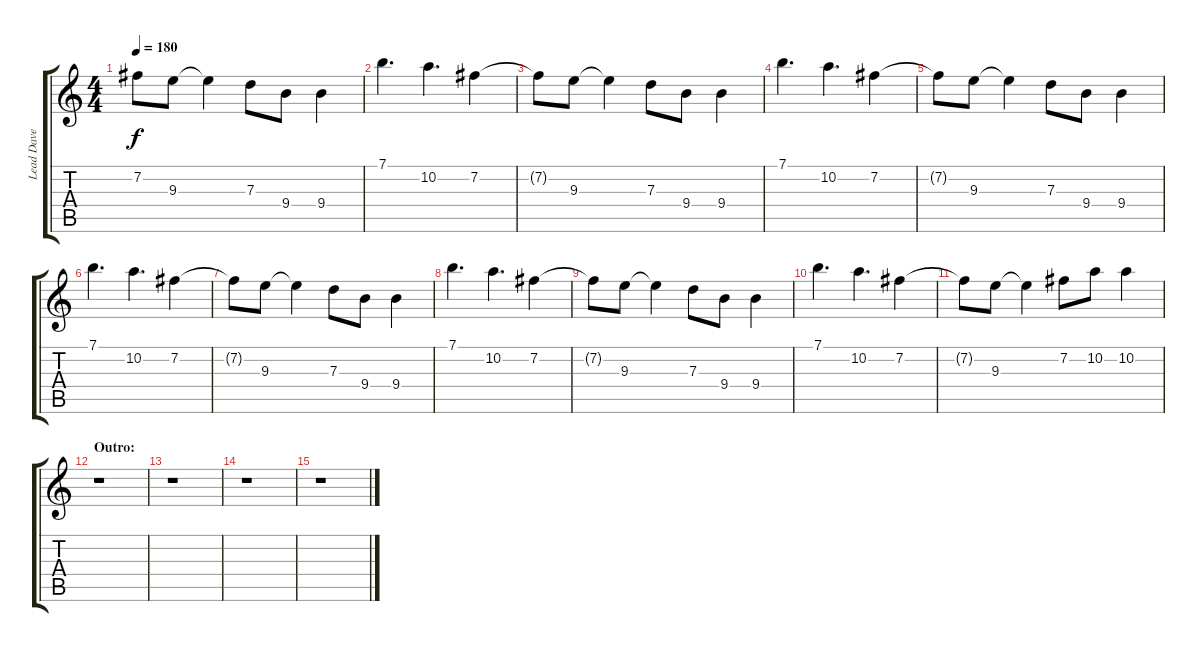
\track ("Lead Dave Murray" "Lead Dave ") {instrument overdrivenguitar}
\staff {score tabs}
\tuning (E4 B3 G3 D3 A2 E2) {hide}
\ts (4 4)
\tempo 180
\clef g2
\ks c
7.2{t}.8{dy f} 9.3.8 9.3{t}.4 7.3.8 9.4.8 9.4.4 |
7.1.4{d} 10.2.4{d} 7.2.4 |
7.2{t}.8 9.3.8 9.3{t}.4 7.3.8 9.4.8 9.4.4 |
7.1.4{d} 10.2.4{d} 7.2.4 |
7.2{t}.8 9.3.8 9.3{t}.4 7.3.8 9.4.8 9.4.4 |
7.1.4{d} 10.2.4{d} 7.2.4 |
7.2{t}.8 9.3.8 9.3{t}.4 7.3.8 9.4.8 9.4.4 |
7.1.4{d} 10.2.4{d} 7.2.4 |
7.2{t}.8 9.3.8 9.3{t}.4 7.3.8 9.4.8 9.4.4 |
7.1.4{d} 10.2.4{d} 7.2.4 |
7.2{t}.8 9.3.8 9.3{t}.4 7.2.8 10.2.8 10.2.4 |
\section ("" "Outro:")
r.1 |
r.1 |
r.1 |
r.1
